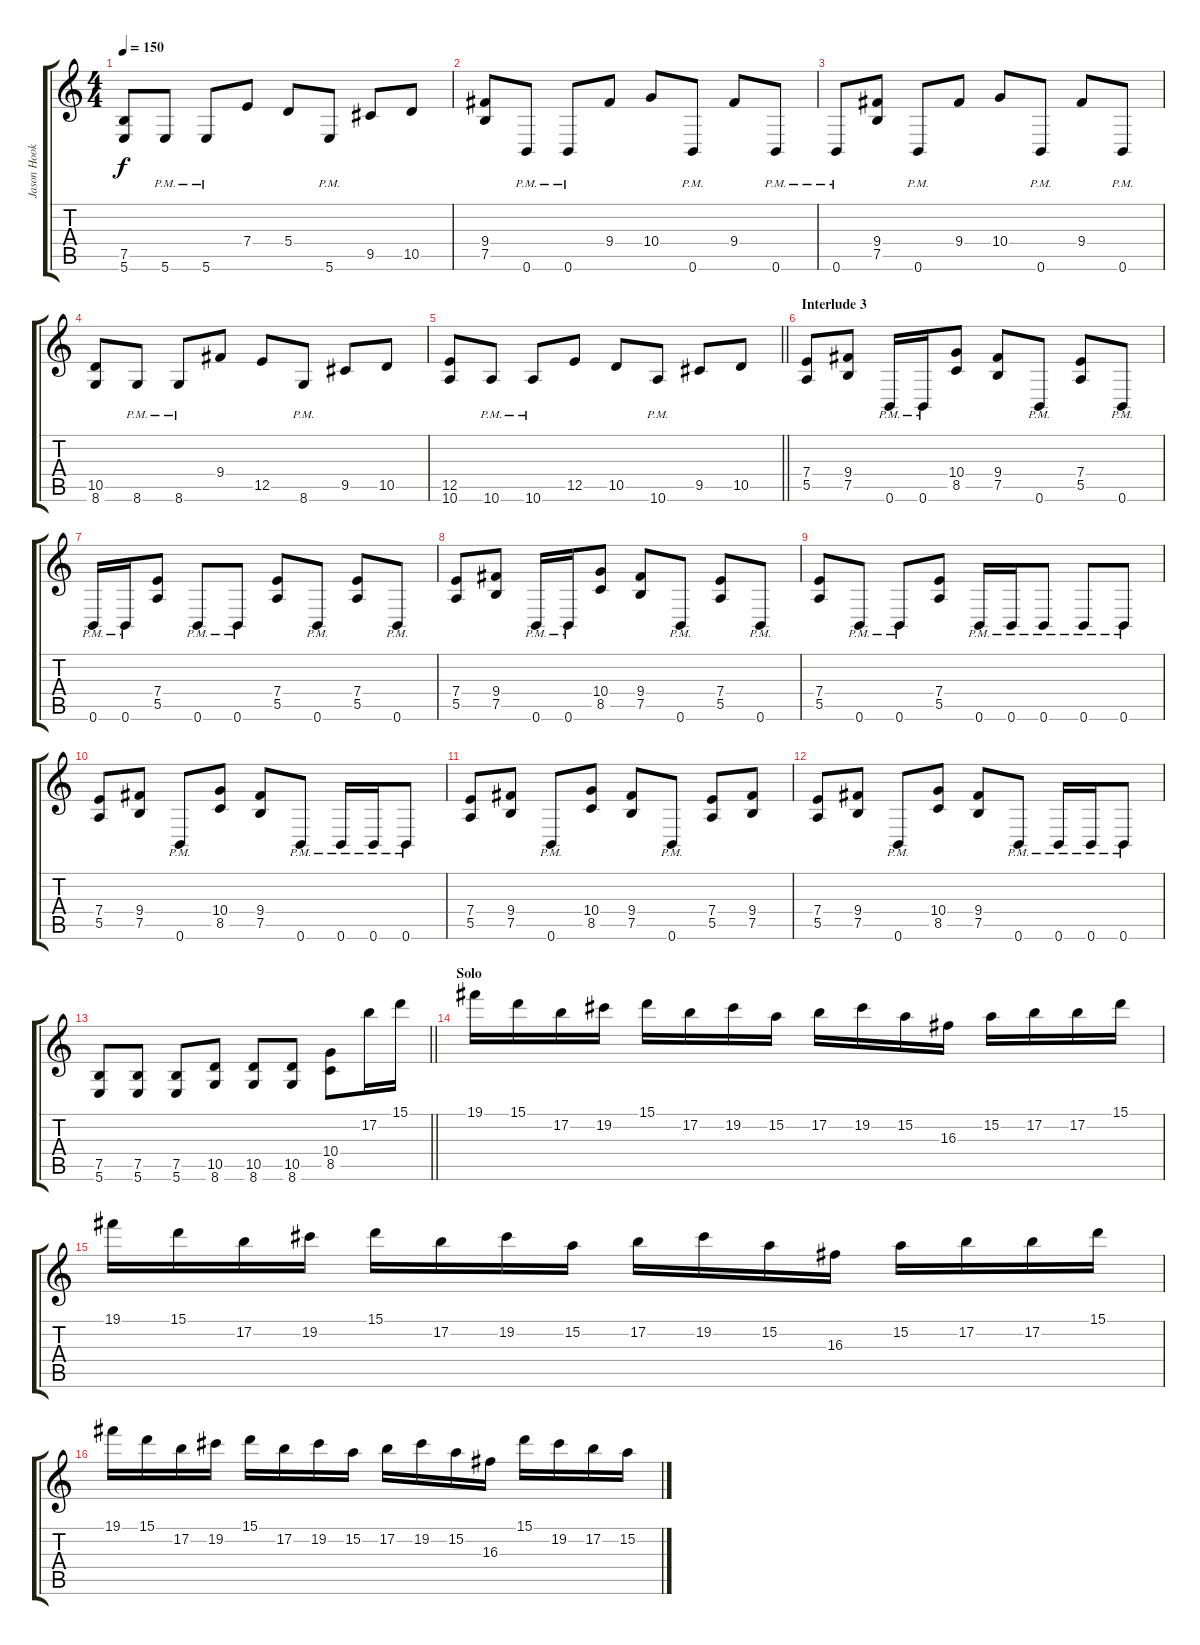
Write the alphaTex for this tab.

\track ("Jason Hook" "Jason Hook") {instrument distortionguitar}
\staff {score tabs}
\tuning (B3 Gb3 D3 A2 E2 B1) {hide}
\ts (4 4)
\tempo 150
\clef g2
\ks c
(7.5 5.6).8{dy f} 5.6{pm}.8 5.6{pm}.8 7.4.8 5.4.8 5.6{pm}.8 9.5.8 10.5.8 |
(9.4 7.5).8 0.6{pm}.8 0.6{pm}.8 9.4.8 10.4.8 0.6{pm}.8 9.4.8 0.6{pm}.8 |
0.6{pm}.8 (9.4 7.5).8 0.6{pm}.8 9.4.8 10.4.8 0.6{pm}.8 9.4.8 0.6{pm}.8 |
(10.5 8.6).8 8.6{pm}.8 8.6{pm}.8 9.4.8 12.5.8 8.6{pm}.8 9.5.8 10.5.8 |
\barLineRight lightlight
(12.5 10.6).8 10.6{pm}.8 10.6{pm}.8 12.5.8 10.5.8 10.6{pm}.8 9.5.8 10.5.8 |
\section ("" "Interlude 3")
(7.4 5.5).8 (9.4 7.5).8 0.6{pm}.16 0.6{pm}.16 (10.4 8.5).8 (9.4 7.5).8 0.6{pm}.8 (7.4 5.5).8 0.6{pm}.8 |
0.6{pm}.16 0.6{pm}.16 (7.4 5.5).8 0.6{pm}.8 0.6{pm}.8 (7.4 5.5).8 0.6{pm}.8 (7.4 5.5).8 0.6{pm}.8 |
(7.4 5.5).8 (9.4 7.5).8 0.6{pm}.16 0.6{pm}.16 (10.4 8.5).8 (9.4 7.5).8 0.6{pm}.8 (7.4 5.5).8 0.6{pm}.8 |
(7.4 5.5).8 0.6{pm}.8 0.6{pm}.8 (7.4 5.5).8 0.6{pm}.16 0.6{pm}.16 0.6{pm}.8 0.6{pm}.8 0.6{pm}.8 |
(7.4 5.5).8 (9.4 7.5).8 0.6{pm}.8 (10.4 8.5).8 (9.4 7.5).8 0.6{pm}.8 0.6{pm}.16 0.6{pm}.16 0.6{pm}.8 |
(7.4 5.5).8 (9.4 7.5).8 0.6{pm}.8 (10.4 8.5).8 (9.4 7.5).8 0.6{pm}.8 (7.4 5.5).8 (9.4 7.5).8 |
(7.4 5.5).8 (9.4 7.5).8 0.6{pm}.8 (10.4 8.5).8 (9.4 7.5).8 0.6{pm}.8 0.6{pm}.16 0.6{pm}.16 0.6{pm}.8 |
\barLineRight lightlight
(7.5 5.6).8 (7.5 5.6).8 (7.5 5.6).8 (10.5 8.6).8 (10.5 8.6).8 (10.5 8.6).8 (10.4 8.5).8 17.2.16 15.1.16 |
\section ("" "Solo")
19.1.16 15.1.16 17.2.16 19.2.16 15.1.16 17.2.16 19.2.16 15.2.16 17.2.16 19.2.16 15.2.16 16.3.16 15.2.16 17.2.16 17.2.16 15.1.16 |
19.1.16 15.1.16 17.2.16 19.2.16 15.1.16 17.2.16 19.2.16 15.2.16 17.2.16 19.2.16 15.2.16 16.3.16 15.2.16 17.2.16 17.2.16 15.1.16 |
19.1.16 15.1.16 17.2.16 19.2.16 15.1.16 17.2.16 19.2.16 15.2.16 17.2.16 19.2.16 15.2.16 16.3.16 15.1.16 19.2.16 17.2.16 15.2.16
